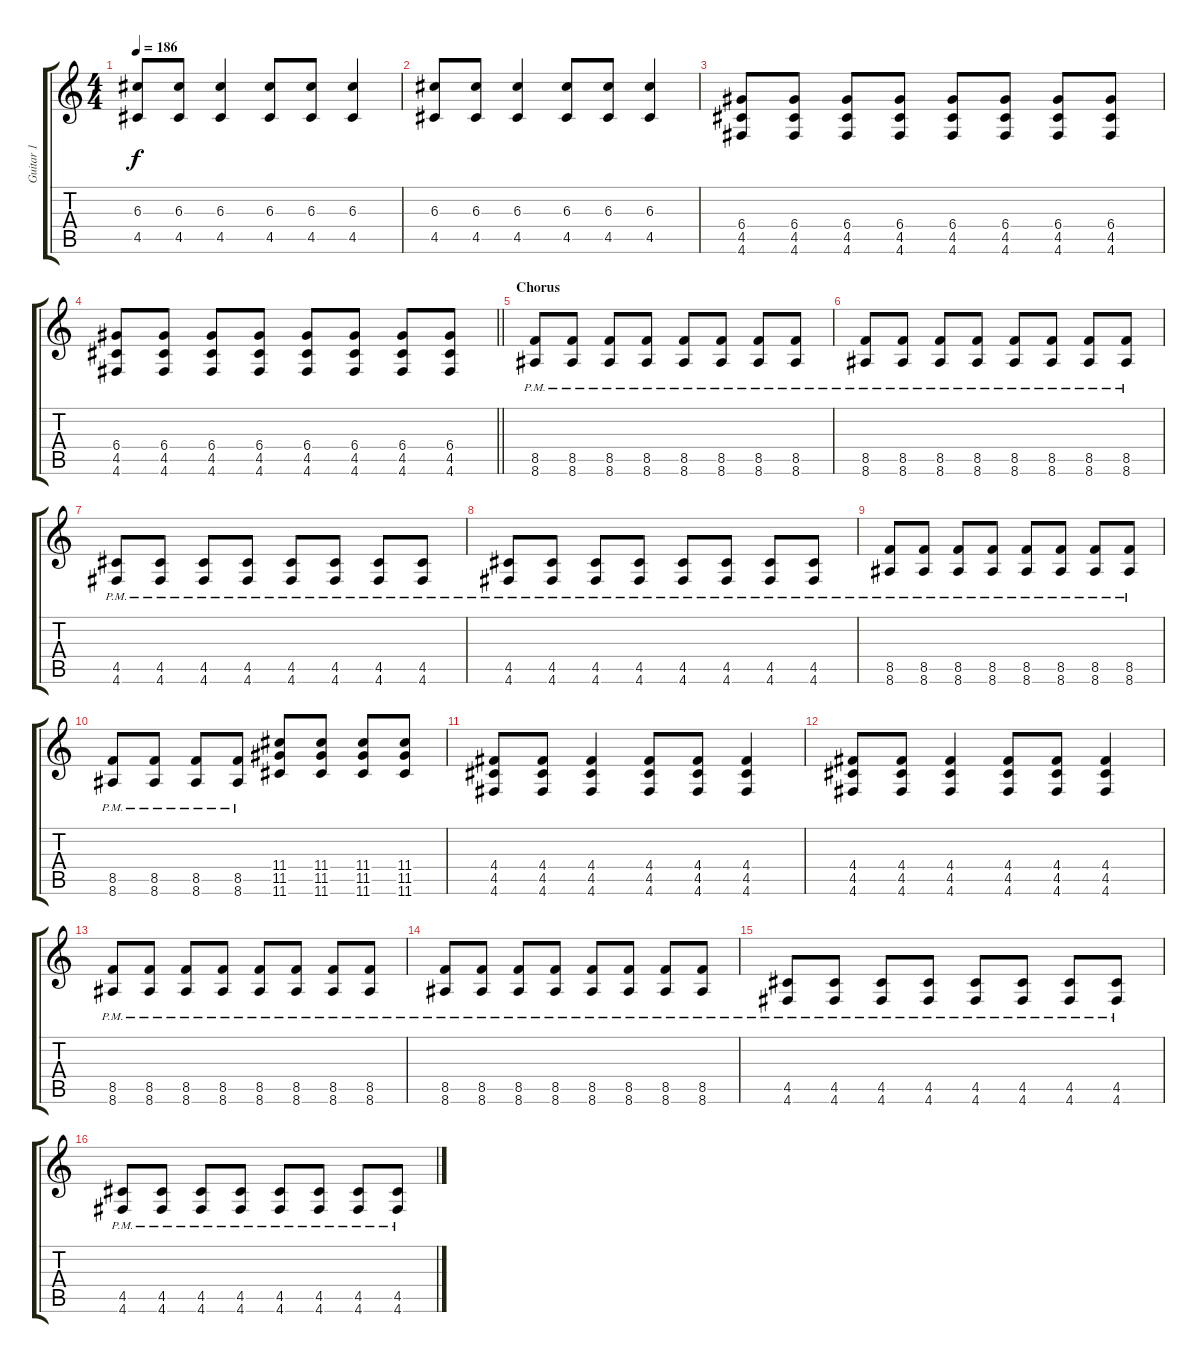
\track ("Guitar 1" "Guitar 1") {instrument distortionguitar}
\staff {score tabs}
\tuning (E4 B3 G3 D3 A2 D2) {hide}
\ts (4 4)
\tempo 186
\clef g2
\ks c
(6.3 4.5).8{dy f} (6.3 4.5).8 (6.3 4.5).4 (6.3 4.5).8 (6.3 4.5).8 (6.3 4.5).4 |
(6.3 4.5).8 (6.3 4.5).8 (6.3 4.5).4 (6.3 4.5).8 (6.3 4.5).8 (6.3 4.5).4 |
(6.4 4.5 4.6).8 (6.4 4.5 4.6).8 (6.4 4.5 4.6).8 (6.4 4.5 4.6).8 (6.4 4.5 4.6).8 (6.4 4.5 4.6).8 (6.4 4.5 4.6).8 (6.4 4.5 4.6).8 |
\barLineRight lightlight
(6.4 4.5 4.6).8 (6.4 4.5 4.6).8 (6.4 4.5 4.6).8 (6.4 4.5 4.6).8 (6.4 4.5 4.6).8 (6.4 4.5 4.6).8 (6.4 4.5 4.6).8 (6.4 4.5 4.6).8 |
\section ("" "Chorus")
(8.5{pm} 8.6).8 (8.5{pm} 8.6).8 (8.5{pm} 8.6).8 (8.5{pm} 8.6).8 (8.5{pm} 8.6).8 (8.5{pm} 8.6).8 (8.5{pm} 8.6).8 (8.5{pm} 8.6).8 |
(8.5{pm} 8.6).8 (8.5{pm} 8.6).8 (8.5{pm} 8.6).8 (8.5{pm} 8.6).8 (8.5{pm} 8.6).8 (8.5{pm} 8.6).8 (8.5{pm} 8.6).8 (8.5{pm} 8.6).8 |
(4.5{pm} 4.6).8 (4.5{pm} 4.6).8 (4.5{pm} 4.6).8 (4.5{pm} 4.6).8 (4.5{pm} 4.6).8 (4.5{pm} 4.6).8 (4.5{pm} 4.6).8 (4.5{pm} 4.6).8 |
(4.5{pm} 4.6).8 (4.5{pm} 4.6).8 (4.5{pm} 4.6).8 (4.5{pm} 4.6).8 (4.5{pm} 4.6).8 (4.5{pm} 4.6).8 (4.5{pm} 4.6).8 (4.5{pm} 4.6).8 |
(8.5{pm} 8.6).8 (8.5{pm} 8.6).8 (8.5{pm} 8.6).8 (8.5{pm} 8.6).8 (8.5{pm} 8.6).8 (8.5{pm} 8.6).8 (8.5{pm} 8.6).8 (8.5{pm} 8.6).8 |
(8.5{pm} 8.6).8 (8.5{pm} 8.6).8 (8.5{pm} 8.6).8 (8.5{pm} 8.6).8 (11.4 11.5 11.6).8 (11.4 11.5 11.6).8 (11.4 11.5 11.6).8 (11.4 11.5 11.6).8 |
(4.4 4.5 4.6).8 (4.4 4.5 4.6).8 (4.4 4.5 4.6).4 (4.4 4.5 4.6).8 (4.4 4.5 4.6).8 (4.4 4.5 4.6).4 |
(4.4 4.5 4.6).8 (4.4 4.5 4.6).8 (4.4 4.5 4.6).4 (4.4 4.5 4.6).8 (4.4 4.5 4.6).8 (4.4 4.5 4.6).4 |
(8.5{pm} 8.6).8 (8.5{pm} 8.6).8 (8.5{pm} 8.6).8 (8.5{pm} 8.6).8 (8.5{pm} 8.6).8 (8.5{pm} 8.6).8 (8.5{pm} 8.6).8 (8.5{pm} 8.6).8 |
(8.5{pm} 8.6).8 (8.5{pm} 8.6).8 (8.5{pm} 8.6).8 (8.5{pm} 8.6).8 (8.5{pm} 8.6).8 (8.5{pm} 8.6).8 (8.5{pm} 8.6).8 (8.5{pm} 8.6).8 |
(4.5{pm} 4.6).8 (4.5{pm} 4.6).8 (4.5{pm} 4.6).8 (4.5{pm} 4.6).8 (4.5{pm} 4.6).8 (4.5{pm} 4.6).8 (4.5{pm} 4.6).8 (4.5{pm} 4.6).8 |
(4.5{pm} 4.6).8 (4.5{pm} 4.6).8 (4.5{pm} 4.6).8 (4.5{pm} 4.6).8 (4.5{pm} 4.6).8 (4.5{pm} 4.6).8 (4.5{pm} 4.6).8 (4.5{pm} 4.6).8
